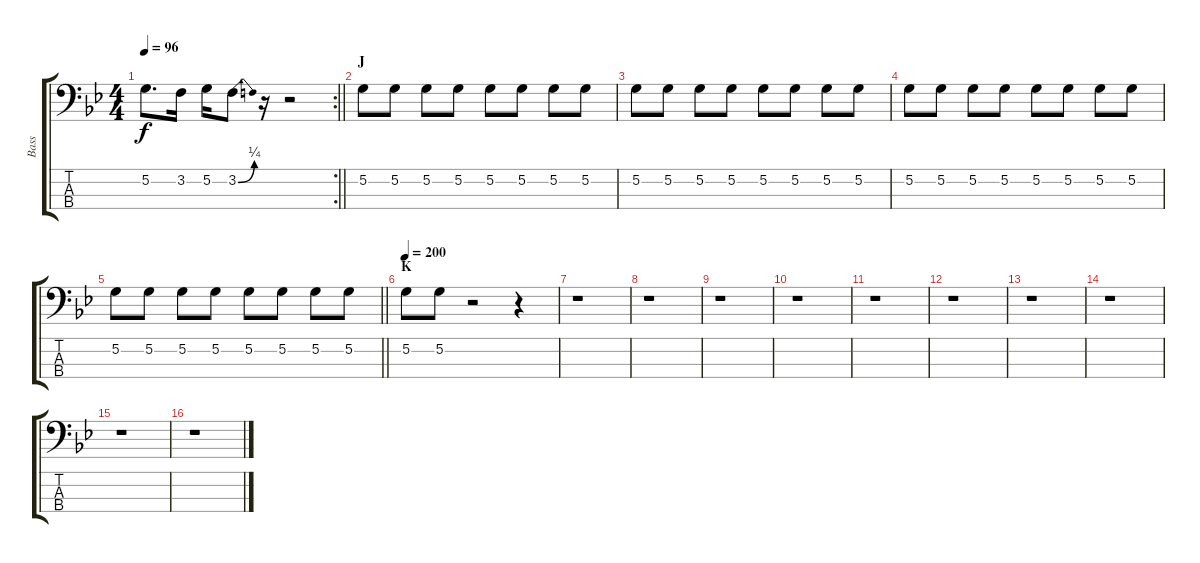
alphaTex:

\track ("Bass" "Bass") {instrument electricbassfinger}
\staff {score tabs}
\tuning (G2 D2 A1 E1) {hide}
\rc 2
\ts (4 4)
\tempo 96
\clef f4
\barLineRight lightlight
\ks gminor
5.2.8{d dy f} 3.2.16 5.2.16 3.2{be (bend 0 0 60 1)}.8 r.16 r.2 |
\section ("" "J")
5.2.8 5.2.8 5.2.8 5.2.8 5.2.8 5.2.8 5.2.8 5.2.8 |
5.2.8 5.2.8 5.2.8 5.2.8 5.2.8 5.2.8 5.2.8 5.2.8 |
5.2.8 5.2.8 5.2.8 5.2.8 5.2.8 5.2.8 5.2.8 5.2.8 |
\barLineRight lightlight
5.2.8 5.2.8 5.2.8 5.2.8 5.2.8 5.2.8 5.2.8 5.2.8 |
\section ("" "K")
\tempo 200
5.2.8 5.2.8 r.2 r.4 |
r.1 |
r.1 |
r.1 |
r.1 |
r.1 |
r.1 |
r.1 |
r.1 |
r.1 |
r.1
